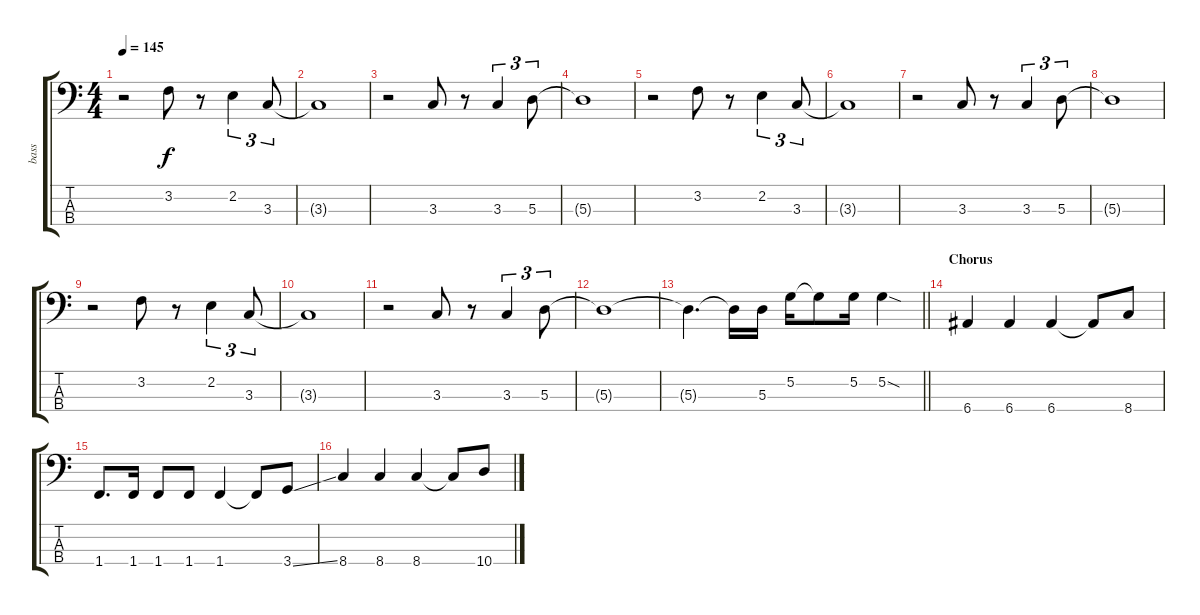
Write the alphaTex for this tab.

\track ("bass" "bass") {instrument electricbassfinger}
\staff {score tabs}
\tuning (G2 D2 A1 E1) {hide}
\ts (4 4)
\tempo 145
\clef f4
\ks c
r.2{dy f} 3.2.8 r.8 2.2.4{tu (3 2)} 3.3.8{tu (3 2)} |
3.3{t}.1 |
r.2 3.3.8 r.8 3.3.4{tu (3 2)} 5.3.8{tu (3 2)} |
5.3{t}.1 |
r.2 3.2.8 r.8 2.2.4{tu (3 2)} 3.3.8{tu (3 2)} |
3.3{t}.1 |
r.2 3.3.8 r.8 3.3.4{tu (3 2)} 5.3.8{tu (3 2)} |
5.3{t}.1 |
r.2 3.2.8 r.8 2.2.4{tu (3 2)} 3.3.8{tu (3 2)} |
3.3{t}.1 |
r.2 3.3.8 r.8 3.3.4{tu (3 2)} 5.3.8{tu (3 2)} |
5.3{t}.1 |
\barLineRight lightlight
5.3{t}.4{d} 5.3{t}.16 5.3.16 5.2.16 5.2{t}.8 5.2.16 5.2{sod}.4 |
\section ("" "Chorus")
6.4.4 6.4.4 6.4.4 6.4{t}.8 8.4.8 |
1.4.8{d} 1.4.16 1.4.8 1.4.8 1.4.4 1.4{t}.8 3.4{ss}.8 |
8.4.4 8.4.4 8.4.4 8.4{t}.8 10.4.8
